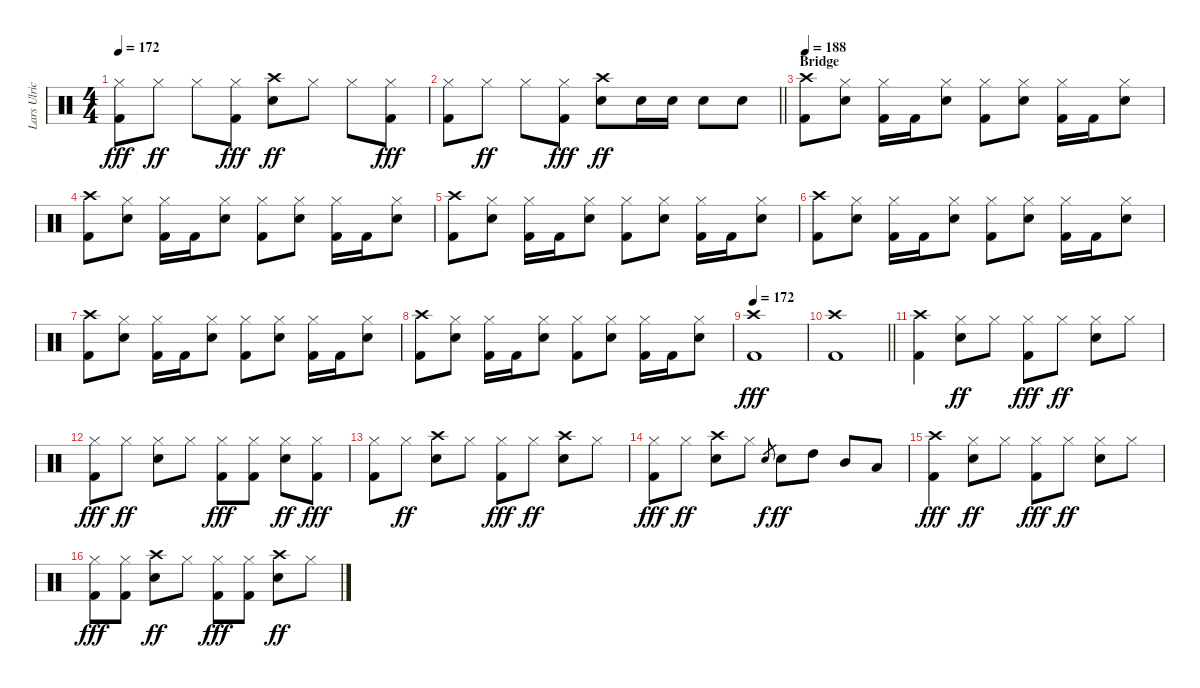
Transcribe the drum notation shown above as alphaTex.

\track ("Lars Ulrich" "Lars Ulric") {instrument percussion}
\staff {score}
\articulation defaults
\ts (4 4)
\tempo 172
\clef neutral
\ks c
("Hi-Hat (closed)" "Kick (hit) 2").8{dy fff} "Hi-Hat (closed)".8{dy ff} "Hi-Hat (closed)".8 ("Hi-Hat (closed)" "Kick (hit) 2").8{dy fff} ("Crash high (hit)" "Snare (hit) 2").8{dy ff} "Hi-Hat (closed)".8 "Hi-Hat (closed)".8 ("Hi-Hat (closed)" "Kick (hit) 2").8{dy fff} |
\barLineRight lightlight
("Hi-Hat (closed)" "Kick (hit) 2").8 "Hi-Hat (closed)".8{dy ff} "Hi-Hat (closed)".8 ("Hi-Hat (closed)" "Kick (hit) 2").8{dy fff} ("Crash high (hit)" "Snare (hit) 2").8{dy ff} "Snare (hit) 2".16 "Snare (hit) 2".16 "Snare (hit) 2".8 "Snare (hit) 2".8 |
\section ("" "Bridge")
\tempo 188
("Crash high (hit)" "Kick (hit) 2").8 ("Hi-Hat (closed)" "Snare (hit) 2").8 ("Hi-Hat (closed)" "Kick (hit) 2").16 "Kick (hit) 2".16 ("Hi-Hat (closed)" "Snare (hit) 2").8 ("Hi-Hat (closed)" "Kick (hit) 2").8 ("Hi-Hat (closed)" "Snare (hit) 2").8 ("Hi-Hat (closed)" "Kick (hit) 2").16 "Kick (hit) 2".16 ("Hi-Hat (closed)" "Snare (hit) 2").8 |
("Crash high (hit)" "Kick (hit) 2").8 ("Hi-Hat (closed)" "Snare (hit) 2").8 ("Hi-Hat (closed)" "Kick (hit) 2").16 "Kick (hit) 2".16 ("Hi-Hat (closed)" "Snare (hit) 2").8 ("Hi-Hat (closed)" "Kick (hit) 2").8 ("Hi-Hat (closed)" "Snare (hit) 2").8 ("Hi-Hat (closed)" "Kick (hit) 2").16 "Kick (hit) 2".16 ("Hi-Hat (closed)" "Snare (hit) 2").8 |
("Crash high (hit)" "Kick (hit) 2").8 ("Hi-Hat (closed)" "Snare (hit) 2").8 ("Hi-Hat (closed)" "Kick (hit) 2").16 "Kick (hit) 2".16 ("Hi-Hat (closed)" "Snare (hit) 2").8 ("Hi-Hat (closed)" "Kick (hit) 2").8 ("Hi-Hat (closed)" "Snare (hit) 2").8 ("Hi-Hat (closed)" "Kick (hit) 2").16 "Kick (hit) 2".16 ("Hi-Hat (closed)" "Snare (hit) 2").8 |
("Crash high (hit)" "Kick (hit) 2").8 ("Hi-Hat (closed)" "Snare (hit) 2").8 ("Hi-Hat (closed)" "Kick (hit) 2").16 "Kick (hit) 2".16 ("Hi-Hat (closed)" "Snare (hit) 2").8 ("Hi-Hat (closed)" "Kick (hit) 2").8 ("Hi-Hat (closed)" "Snare (hit) 2").8 ("Hi-Hat (closed)" "Kick (hit) 2").16 "Kick (hit) 2".16 ("Hi-Hat (closed)" "Snare (hit) 2").8 |
("Crash high (hit)" "Kick (hit) 2").8 ("Hi-Hat (closed)" "Snare (hit) 2").8 ("Hi-Hat (closed)" "Kick (hit) 2").16 "Kick (hit) 2".16 ("Hi-Hat (closed)" "Snare (hit) 2").8 ("Hi-Hat (closed)" "Kick (hit) 2").8 ("Hi-Hat (closed)" "Snare (hit) 2").8 ("Hi-Hat (closed)" "Kick (hit) 2").16 "Kick (hit) 2".16 ("Hi-Hat (closed)" "Snare (hit) 2").8 |
("Crash high (hit)" "Kick (hit) 2").8 ("Hi-Hat (closed)" "Snare (hit) 2").8 ("Hi-Hat (closed)" "Kick (hit) 2").16 "Kick (hit) 2".16 ("Hi-Hat (closed)" "Snare (hit) 2").8 ("Hi-Hat (closed)" "Kick (hit) 2").8 ("Hi-Hat (closed)" "Snare (hit) 2").8 ("Hi-Hat (closed)" "Kick (hit) 2").16 "Kick (hit) 2".16 ("Hi-Hat (closed)" "Snare (hit) 2").8 |
\tempo 172
("Crash high (hit)" "Kick (hit) 2").1{dy fff} |
\barLineRight lightlight
("Crash high (hit)" "Kick (hit) 2").1 |
\section ("" "")
("Crash high (hit)" "Kick (hit) 2").4 ("Hi-Hat (closed)" "Snare (hit) 2").8{dy ff} "Hi-Hat (closed)".8 ("Hi-Hat (closed)" "Kick (hit) 2").8{dy fff} "Hi-Hat (closed)".8{dy ff} ("Hi-Hat (closed)" "Snare (hit) 2").8 "Hi-Hat (closed)".8 |
("Hi-Hat (closed)" "Kick (hit) 2").8{dy fff} "Hi-Hat (closed)".8{dy ff} ("Hi-Hat (closed)" "Snare (hit) 2").8 "Hi-Hat (closed)".8 ("Hi-Hat (closed)" "Kick (hit) 2").8{dy fff} ("Hi-Hat (closed)" "Kick (hit) 2").8 ("Hi-Hat (closed)" "Snare (hit) 2").8{dy ff} ("Hi-Hat (closed)" "Kick (hit) 2").8{dy fff} |
("Hi-Hat (closed)" "Kick (hit) 2").8 "Hi-Hat (closed)".8{dy ff} ("Crash high (hit)" "Snare (hit) 2").8 "Hi-Hat (closed)".8 ("Hi-Hat (closed)" "Kick (hit) 2").8{dy fff} "Hi-Hat (closed)".8{dy ff} ("Crash high (hit)" "Snare (hit) 2").8 "Hi-Hat (closed)".8 |
("Hi-Hat (closed)" "Kick (hit) 2").8{dy fff} "Hi-Hat (closed)".8{dy ff} ("Crash high (hit)" "Snare (hit) 2").8 "Hi-Hat (closed)".8 "Snare (hit) 2"{sl}.8{gr dy f} "Snare (hit) 2".8{dy ff} "High Tom (hit)".8 "Mid Tom (hit)".8 "Low Tom (hit)".8 |
("Crash high (hit)" "Kick (hit) 2").4{dy fff} ("Hi-Hat (closed)" "Snare (hit) 2").8{dy ff} "Hi-Hat (closed)".8 ("Hi-Hat (closed)" "Kick (hit) 2").8{dy fff} "Hi-Hat (closed)".8{dy ff} ("Hi-Hat (closed)" "Snare (hit) 2").8 "Hi-Hat (closed)".8 |
("Hi-Hat (closed)" "Kick (hit) 2").8{dy fff} ("Hi-Hat (closed)" "Kick (hit) 2").8 ("Crash high (hit)" "Snare (hit) 2").8{dy ff} "Hi-Hat (closed)".8 ("Hi-Hat (closed)" "Kick (hit) 2").8{dy fff} ("Hi-Hat (closed)" "Kick (hit) 2").8 ("Crash high (hit)" "Snare (hit) 2").8{dy ff} "Hi-Hat (closed)".8
